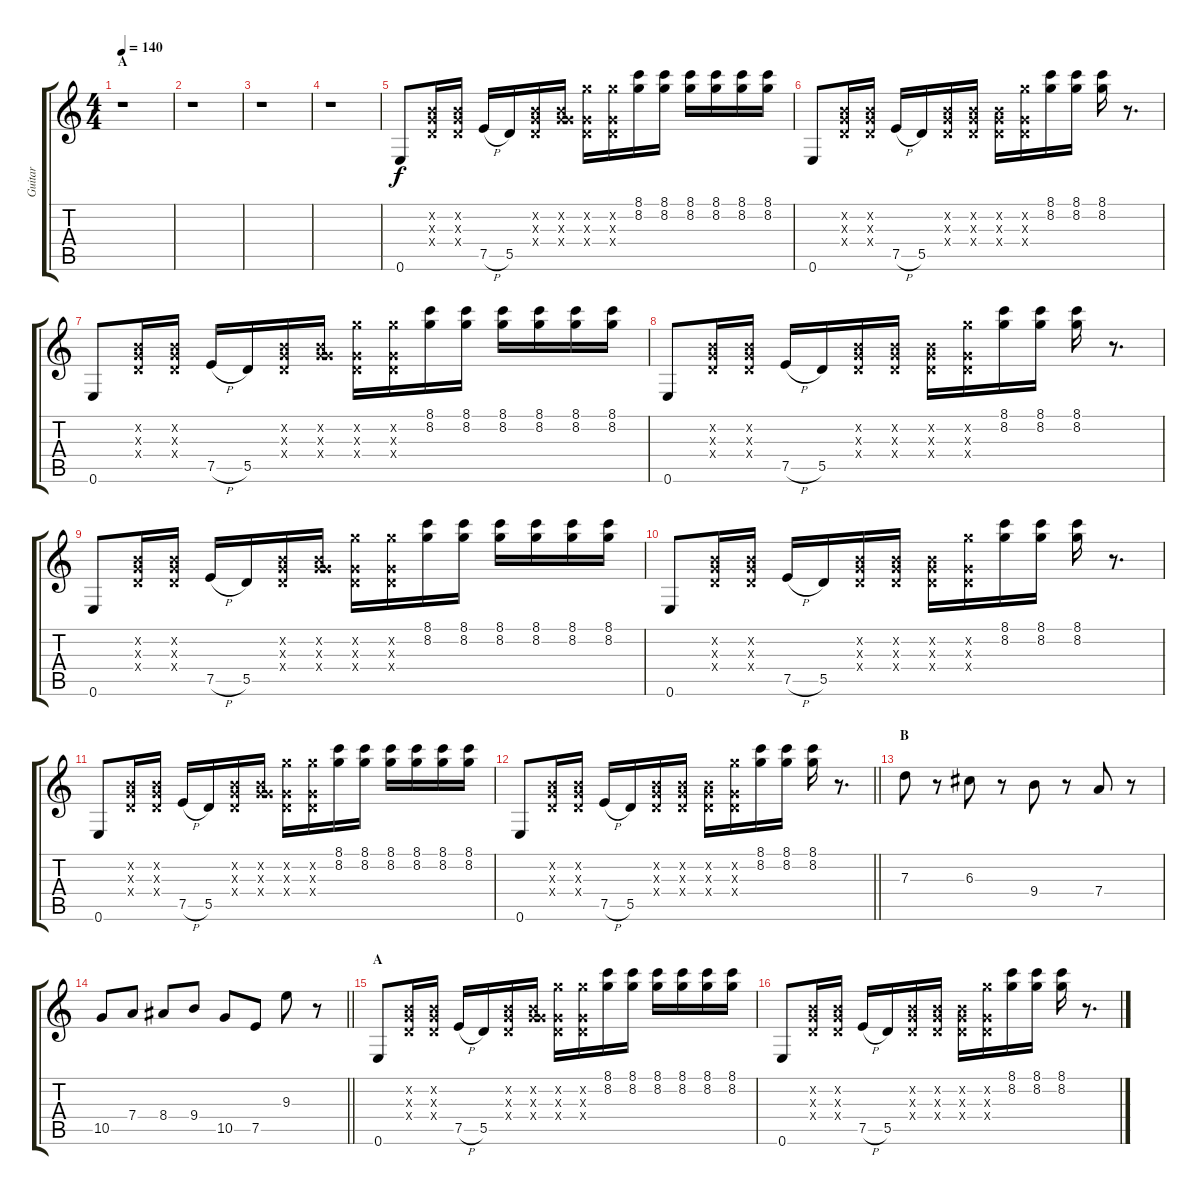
\track ("Guitar" "Guitar") {instrument electricguitarclean}
\staff {score tabs}
\tuning (E4 B3 G3 D3 A2 E2) {hide}
\ts (4 4)
\section ("" "A")
\tempo 140
\clef g2
\ks c
r.1{dy f instrument electricguitarclean} |
r.1 |
r.1 |
r.1 |
0.6.8 (0.2{x} 0.3{x} 0.4{x}).16 (0.2{x} 0.3{x} 0.4{x}).16 7.5{h}.16 5.5.16 (0.2{x} 0.3{x} 0.4{x}).16 (0.2{x} 0.3{x} 5.4{x}).16 (8.2{x} 0.3{x} 0.4{x}).16 (8.2{x} 0.3{x} 0.4{x}).16 (8.1 8.2).16 (8.1 8.2).16 (8.1 8.2).16 (8.1 8.2).16 (8.1 8.2).16 (8.1 8.2).16 |
0.6.8 (0.2{x} 0.3{x} 0.4{x}).16 (0.2{x} 0.3{x} 0.4{x}).16 7.5{h}.16 5.5.16 (0.2{x} 0.3{x} 0.4{x}).16 (0.2{x} 0.3{x} 0.4{x}).16 (0.2{x} 0.3{x} 0.4{x}).16 (8.2{x} 0.3{x} 0.4{x}).16 (8.1 8.2).16 (8.1 8.2).16 (8.1 8.2).16 r.8{d} |
0.6.8 (0.2{x} 0.3{x} 0.4{x}).16 (0.2{x} 0.3{x} 0.4{x}).16 7.5{h}.16 5.5.16 (0.2{x} 0.3{x} 0.4{x}).16 (0.2{x} 0.3{x} 5.4{x}).16 (8.2{x} 0.3{x} 0.4{x}).16 (8.2{x} 0.3{x} 0.4{x}).16 (8.1 8.2).16 (8.1 8.2).16 (8.1 8.2).16 (8.1 8.2).16 (8.1 8.2).16 (8.1 8.2).16 |
0.6.8 (0.2{x} 0.3{x} 0.4{x}).16 (0.2{x} 0.3{x} 0.4{x}).16 7.5{h}.16 5.5.16 (0.2{x} 0.3{x} 0.4{x}).16 (0.2{x} 0.3{x} 0.4{x}).16 (0.2{x} 0.3{x} 0.4{x}).16 (8.2{x} 0.3{x} 0.4{x}).16 (8.1 8.2).16 (8.1 8.2).16 (8.1 8.2).16 r.8{d} |
0.6.8 (0.2{x} 0.3{x} 0.4{x}).16 (0.2{x} 0.3{x} 0.4{x}).16 7.5{h}.16 5.5.16 (0.2{x} 0.3{x} 0.4{x}).16 (0.2{x} 0.3{x} 5.4{x}).16 (8.2{x} 0.3{x} 0.4{x}).16 (8.2{x} 0.3{x} 0.4{x}).16 (8.1 8.2).16 (8.1 8.2).16 (8.1 8.2).16 (8.1 8.2).16 (8.1 8.2).16 (8.1 8.2).16 |
0.6.8 (0.2{x} 0.3{x} 0.4{x}).16 (0.2{x} 0.3{x} 0.4{x}).16 7.5{h}.16 5.5.16 (0.2{x} 0.3{x} 0.4{x}).16 (0.2{x} 0.3{x} 0.4{x}).16 (0.2{x} 0.3{x} 0.4{x}).16 (8.2{x} 0.3{x} 0.4{x}).16 (8.1 8.2).16 (8.1 8.2).16 (8.1 8.2).16 r.8{d} |
0.6.8 (0.2{x} 0.3{x} 0.4{x}).16 (0.2{x} 0.3{x} 0.4{x}).16 7.5{h}.16 5.5.16 (0.2{x} 0.3{x} 0.4{x}).16 (0.2{x} 0.3{x} 5.4{x}).16 (8.2{x} 0.3{x} 0.4{x}).16 (8.2{x} 0.3{x} 0.4{x}).16 (8.1 8.2).16 (8.1 8.2).16 (8.1 8.2).16 (8.1 8.2).16 (8.1 8.2).16 (8.1 8.2).16 |
\barLineRight lightlight
0.6.8 (0.2{x} 0.3{x} 0.4{x}).16 (0.2{x} 0.3{x} 0.4{x}).16 7.5{h}.16 5.5.16 (0.2{x} 0.3{x} 0.4{x}).16 (0.2{x} 0.3{x} 0.4{x}).16 (0.2{x} 0.3{x} 0.4{x}).16 (8.2{x} 0.3{x} 0.4{x}).16 (8.1 8.2).16 (8.1 8.2).16 (8.1 8.2).16 r.8{d} |
\section ("" "B")
7.3.8 r.8 6.3.8 r.8 9.4.8 r.8 7.4.8 r.8 |
\barLineRight lightlight
10.5.8 7.4.8 8.4.8 9.4.8 10.5.8 7.5.8 9.3.8 r.8 |
\section ("" "A")
0.6.8 (0.2{x} 0.3{x} 0.4{x}).16 (0.2{x} 0.3{x} 0.4{x}).16 7.5{h}.16 5.5.16 (0.2{x} 0.3{x} 0.4{x}).16 (0.2{x} 0.3{x} 5.4{x}).16 (8.2{x} 0.3{x} 0.4{x}).16 (8.2{x} 0.3{x} 0.4{x}).16 (8.1 8.2).16 (8.1 8.2).16 (8.1 8.2).16 (8.1 8.2).16 (8.1 8.2).16 (8.1 8.2).16 |
0.6.8 (0.2{x} 0.3{x} 0.4{x}).16 (0.2{x} 0.3{x} 0.4{x}).16 7.5{h}.16 5.5.16 (0.2{x} 0.3{x} 0.4{x}).16 (0.2{x} 0.3{x} 0.4{x}).16 (0.2{x} 0.3{x} 0.4{x}).16 (8.2{x} 0.3{x} 0.4{x}).16 (8.1 8.2).16 (8.1 8.2).16 (8.1 8.2).16 r.8{d}
